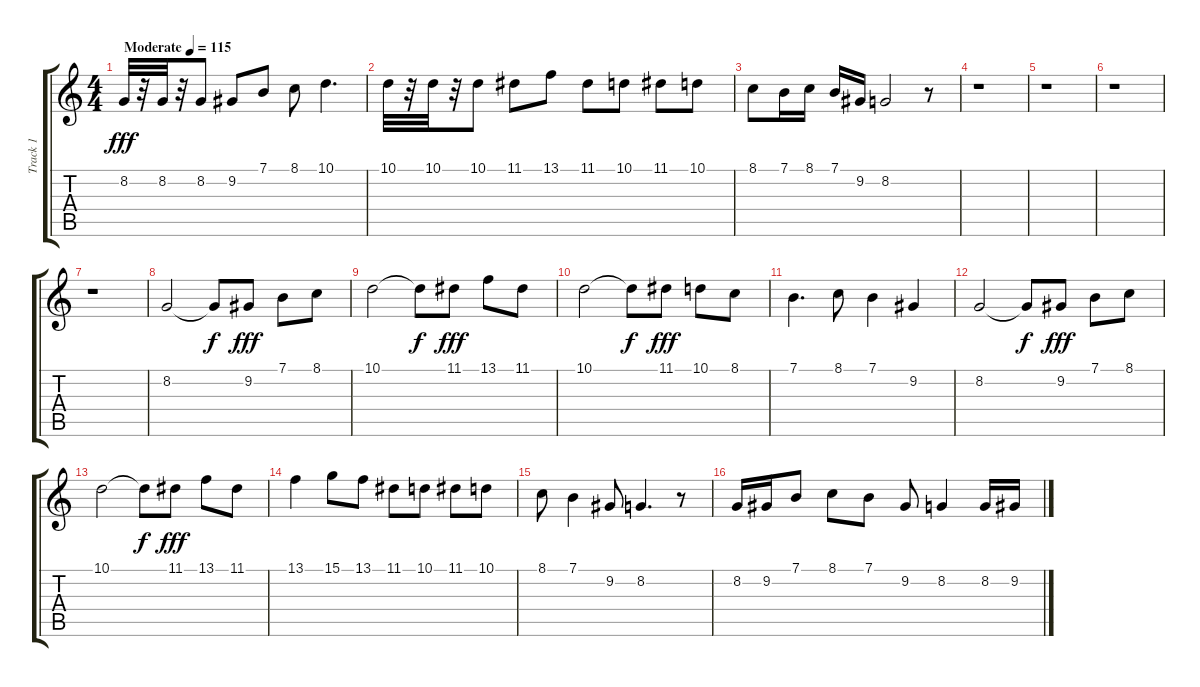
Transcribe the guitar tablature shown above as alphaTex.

\track ("Track 1" "Track 1") {instrument clarinet}
\staff {score tabs}
\tuning (E4 B3 G3 D3 A2 E2) {hide}
\ts (4 4)
\tempo (115 "Moderate")
\clef g2
\ks c
8.2.32{dy fff instrument clarinet} r.32 8.2.32 r.32 8.2.8 9.2.8 7.1.8 8.1.8 10.1.4{d} |
10.1.32 r.32 10.1.32 r.32 10.1.8 11.1.8 13.1.8 11.1.8 10.1.8 11.1.8 10.1.8 |
8.1.8 7.1.16 8.1.16 7.1.16 9.2.16 8.2.2 r.8 |
r.1 |
r.1 |
r.1 |
r.1 |
8.2.2 8.2{t}.8{dy f} 9.2.8{dy fff} 7.1.8 8.1.8 |
10.1.2 10.1{t}.8{dy f} 11.1.8{dy fff} 13.1.8 11.1.8 |
10.1.2 10.1{t}.8{dy f} 11.1.8{dy fff} 10.1.8 8.1.8 |
7.1.4{d} 8.1.8 7.1.4 9.2.4 |
8.2.2 8.2{t}.8{dy f} 9.2.8{dy fff} 7.1.8 8.1.8 |
10.1.2 10.1{t}.8{dy f} 11.1.8{dy fff} 13.1.8 11.1.8 |
13.1.4 15.1.8 13.1.8 11.1.8 10.1.8 11.1.8 10.1.8 |
8.1.8 7.1.4 9.2.8 8.2.4{d} r.8 |
8.2.16 9.2.16 7.1.8 8.1.8 7.1.8 9.2.8 8.2.4 8.2.16 9.2.16
